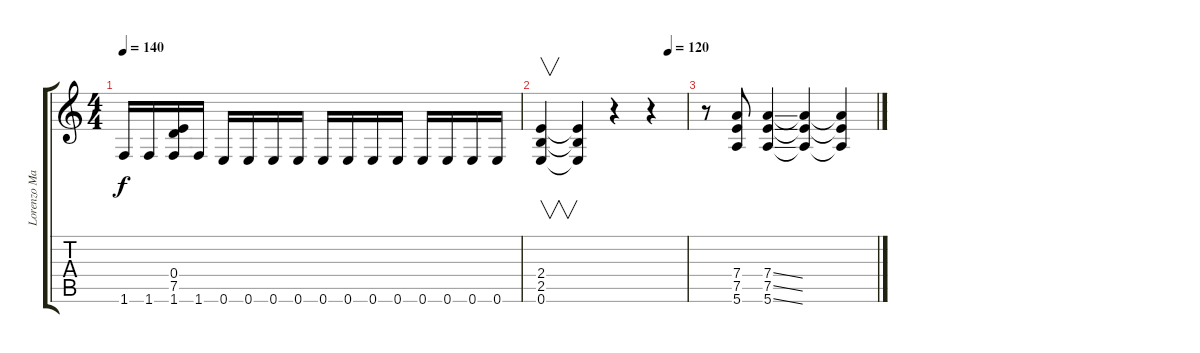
\track ("Lorenzo Marcelloni" "Lorenzo Ma") {instrument distortionguitar}
\staff {score tabs}
\tuning (E4 B3 G3 D3 A2 E2) {hide}
\ts (4 4)
\tempo 140
\clef g2
\ks c
1.6.16{dy f} 1.6.16 (0.4 7.5{t} 1.6).16 1.6.16 0.6.16 0.6.16 0.6.16 0.6.16 0.6.16 0.6.16 0.6.16 0.6.16 0.6.16 0.6.16 0.6.16 0.6.16 |
\tempo (120 0.875)
(2.4 2.5 0.6).4{v} (2.4{t} 2.5{t} 0.6{t}).4 r.4 r.4 |
r.8 (7.4 7.5 5.6).8 (7.4{ss} 7.5{ss} 5.6{ss}).4 (7.4{t} 7.5{t} 5.6{t}).4 (7.4{t} 7.5{t} 5.6{t}).4
